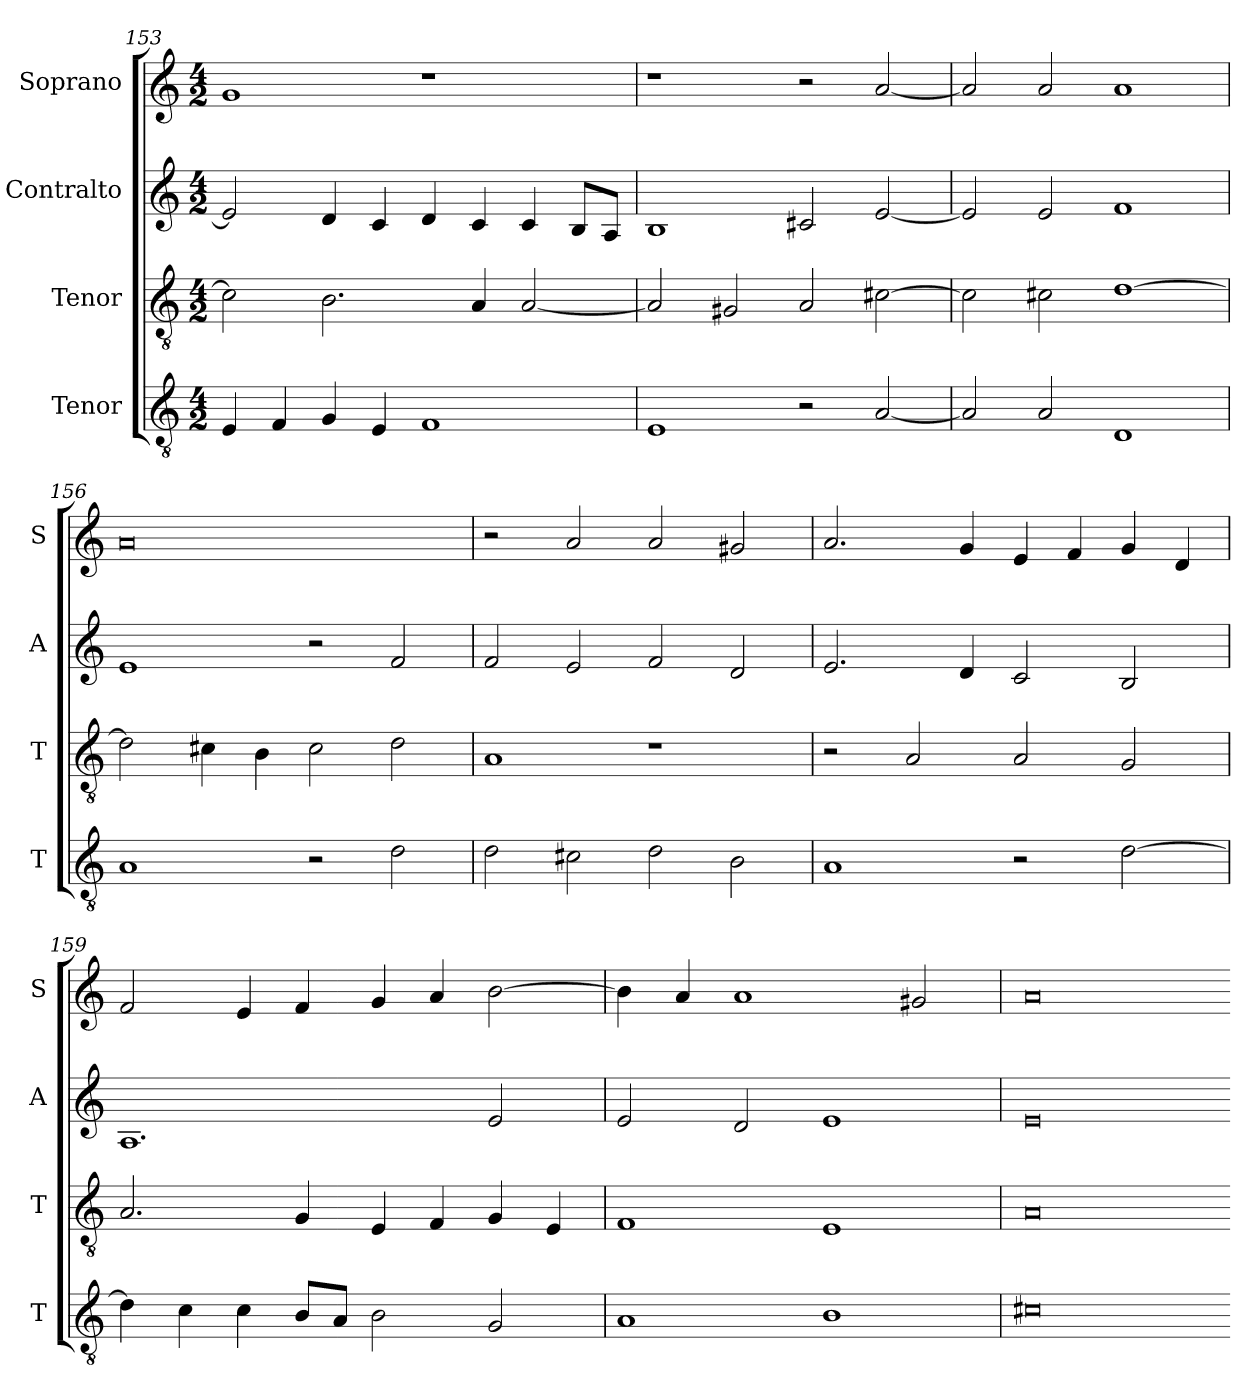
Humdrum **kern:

**kern	**kern	**kern	**kern
*part4	*part3	*part2	*part1
*staff4	*staff3	*staff2	*staff1
*I"Tenor	*I"Tenor	*I"Contralto	*I"Soprano
*I'T	*I'T	*I'A	*I'S
*clefGv2	*clefGv2	*clefG2	*clefG2
*k[]	*k[]	*k[]	*k[]
*A:aeo	*A:aeo	*A:aeo	*A:aeo
*M4/2	*M4/2	*M4/2	*M4/2
=153	=153	=153	=153
4E	2c]	2e]	1g
4F	.	.	.
4G	2.B	4d	.
4E	.	4c	.
1F	.	4d	1r
.	4A	4c	.
.	[2A	4c	.
.	.	8B/L	.
.	.	8A/J	.
=154	=154	=154	=154
1E	2A]	1B	1r
.	2G#X	.	.
2r	2A	2c#X	2r
[2A	[2c#X	[2e	[2a
=155	=155	=155	=155
2A]	2c#]	2e]	2a]
2A	2c#X	2e	2a
1D	[1d	1f	1a
=156	=156	=156	=156
1A	2d]	1e	0a
.	4c#X	.	.
.	4B	.	.
2r	2c#	2r	.
2d	2d	2f	.
=157	=157	=157	=157
2d	1A	2f	2r
2c#X	.	2e	2a
2d	1r	2f	2a
2B	.	2d	2g#X
=158	=158	=158	=158
1A	2r	2.e	2.a
.	2A	.	.
.	.	4d	4g
2r	2A	2c	4e
.	.	.	4f
[2d	2G	2B	4g
.	.	.	4d
=159	=159	=159	=159
4d]	2.A	1.A	2f
4c	.	.	.
4c	.	.	4e
8B/L	4G	.	4f
8A/J	.	.	.
2B	4E	.	4g
.	4F	.	4a
2G	4G	2e	[2b
.	4E	.	.
=160	=160	=160	=160
1A	1F	2e	4b]
.	.	.	4a
.	.	2d	1a
1B	1E	1e	.
.	.	.	2g#X
=161	=161	=161	=161
0c#X	0A	0e	0a
=-	=-	=-	=-
*-	*-	*-	*-
